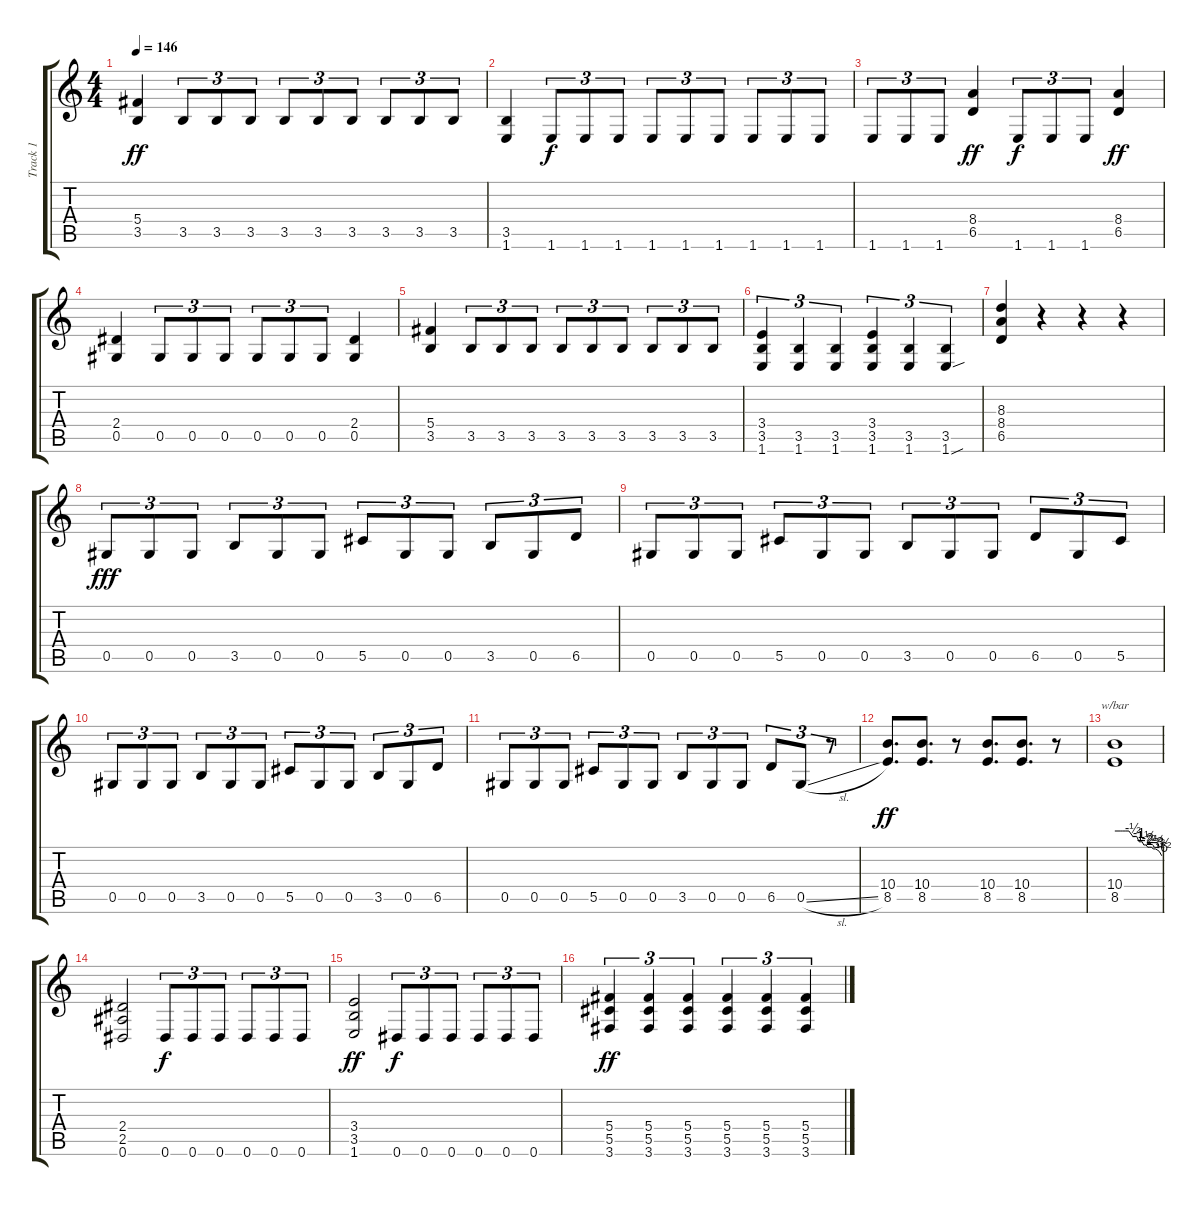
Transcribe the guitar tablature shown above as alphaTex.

\track ("Track 1" "Track 1") {instrument distortionguitar}
\staff {score tabs}
\tuning (Eb4 Bb3 Gb3 Db3 Ab2 Eb2) {hide}
\ts (4 4)
\tempo 146
\clef g2
\ks c
(5.4 3.5).4{dy ff} 3.5.8{tu (3 2)} 3.5.8{tu (3 2)} 3.5.8{tu (3 2)} 3.5.8{tu (3 2)} 3.5.8{tu (3 2)} 3.5.8{tu (3 2)} 3.5.8{tu (3 2)} 3.5.8{tu (3 2)} 3.5.8{tu (3 2)} |
(3.5 1.6).4 1.6.8{tu (3 2) dy f} 1.6.8{tu (3 2)} 1.6.8{tu (3 2)} 1.6.8{tu (3 2)} 1.6.8{tu (3 2)} 1.6.8{tu (3 2)} 1.6.8{tu (3 2)} 1.6.8{tu (3 2)} 1.6.8{tu (3 2)} |
1.6.8{tu (3 2)} 1.6.8{tu (3 2)} 1.6.8{tu (3 2)} (8.4 6.5).4{dy ff} 1.6.8{tu (3 2) dy f} 1.6.8{tu (3 2)} 1.6.8{tu (3 2)} (8.4 6.5).4{dy ff} |
(2.4 0.5).4 0.5.8{tu (3 2)} 0.5.8{tu (3 2)} 0.5.8{tu (3 2)} 0.5.8{tu (3 2)} 0.5.8{tu (3 2)} 0.5.8{tu (3 2)} (2.4 0.5).4 |
(5.4 3.5).4 3.5.8{tu (3 2)} 3.5.8{tu (3 2)} 3.5.8{tu (3 2)} 3.5.8{tu (3 2)} 3.5.8{tu (3 2)} 3.5.8{tu (3 2)} 3.5.8{tu (3 2)} 3.5.8{tu (3 2)} 3.5.8{tu (3 2)} |
(3.4 3.5 1.6).4{tu (3 2)} (3.5 1.6).4{tu (3 2)} (3.5 1.6).4{tu (3 2)} (3.4 3.5 1.6).4{tu (3 2)} (3.5 1.6).4{tu (3 2)} (3.5 1.6{sou}).4{tu (3 2)} |
(8.3 8.4 6.5).4 r.4 r.4 r.4 |
0.5.8{tu (3 2) dy fff} 0.5.8{tu (3 2)} 0.5.8{tu (3 2)} 3.5.8{tu (3 2)} 0.5.8{tu (3 2)} 0.5.8{tu (3 2)} 5.5.8{tu (3 2)} 0.5.8{tu (3 2)} 0.5.8{tu (3 2)} 3.5.8{tu (3 2)} 0.5.8{tu (3 2)} 6.5.8{tu (3 2)} |
0.5.8{tu (3 2)} 0.5.8{tu (3 2)} 0.5.8{tu (3 2)} 5.5.8{tu (3 2)} 0.5.8{tu (3 2)} 0.5.8{tu (3 2)} 3.5.8{tu (3 2)} 0.5.8{tu (3 2)} 0.5.8{tu (3 2)} 6.5.8{tu (3 2)} 0.5.8{tu (3 2)} 5.5.8{tu (3 2)} |
0.5.8{tu (3 2)} 0.5.8{tu (3 2)} 0.5.8{tu (3 2)} 3.5.8{tu (3 2)} 0.5.8{tu (3 2)} 0.5.8{tu (3 2)} 5.5.8{tu (3 2)} 0.5.8{tu (3 2)} 0.5.8{tu (3 2)} 3.5.8{tu (3 2)} 0.5.8{tu (3 2)} 6.5.8{tu (3 2)} |
0.5.8{tu (3 2)} 0.5.8{tu (3 2)} 0.5.8{tu (3 2)} 5.5.8{tu (3 2)} 0.5.8{tu (3 2)} 0.5.8{tu (3 2)} 3.5.8{tu (3 2)} 0.5.8{tu (3 2)} 0.5.8{tu (3 2)} 6.5.8{tu (3 2)} 0.5{sl}.8{tu (3 2)} r.8{tu (3 2)} |
(10.4 8.5).8{d dy ff} (10.4 8.5).8{d} r.8 (10.4 8.5).8{d} (10.4 8.5).8{d} r.8 |
(10.4 8.5).1{tbe (custom default 0 0 7 0 10 0 14 0 18 0 23 -2 28 -2 31 -4 35 -4 37 -6 40 -6 42 -8 44 -8 47 -8 49 -10 52 -10 55 -12 57 -14 60 -24)} |
(2.4 2.5 0.6).2 0.6.8{tu (3 2) dy f} 0.6.8{tu (3 2)} 0.6.8{tu (3 2)} 0.6.8{tu (3 2)} 0.6.8{tu (3 2)} 0.6.8{tu (3 2)} |
(3.4 3.5 1.6).2{dy ff} 0.6.8{tu (3 2) dy f} 0.6.8{tu (3 2)} 0.6.8{tu (3 2)} 0.6.8{tu (3 2)} 0.6.8{tu (3 2)} 0.6.8{tu (3 2)} |
(5.4 5.5 3.6).4{tu (3 2) dy ff} (5.4 5.5 3.6).4{tu (3 2)} (5.4 5.5 3.6).4{tu (3 2)} (5.4 5.5 3.6).4{tu (3 2)} (5.4 5.5 3.6).4{tu (3 2)} (5.4 5.5 3.6).4{tu (3 2)}
